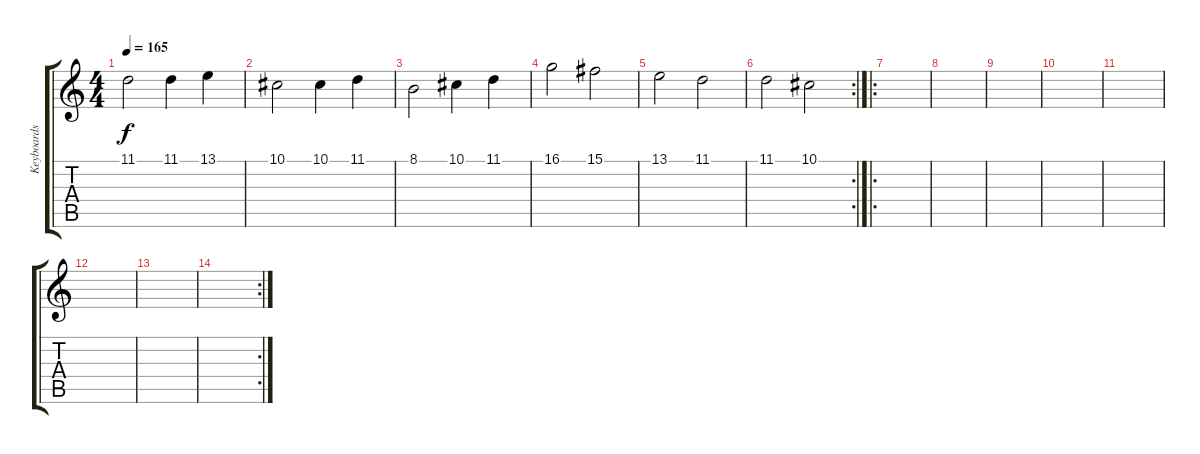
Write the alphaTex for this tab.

\track ("Keyboards" "Keyboards") {instrument stringensemble1}
\staff {score tabs}
\tuning (Eb4 Bb3 Gb3 Db3 Ab2 Eb2) {hide}
\ts (4 4)
\tempo 165
\clef g2
\ks c
11.1.2{dy f instrument stringensemble1} 11.1.4 13.1.4 |
10.1.2 10.1.4 11.1.4 |
8.1.2 10.1.4 11.1.4 |
16.1.2 15.1.2 |
13.1.2 11.1.2 |
\rc 2
11.1.2 10.1.2 |
\ro
|
|
|
|
|
|
|
\rc 2
